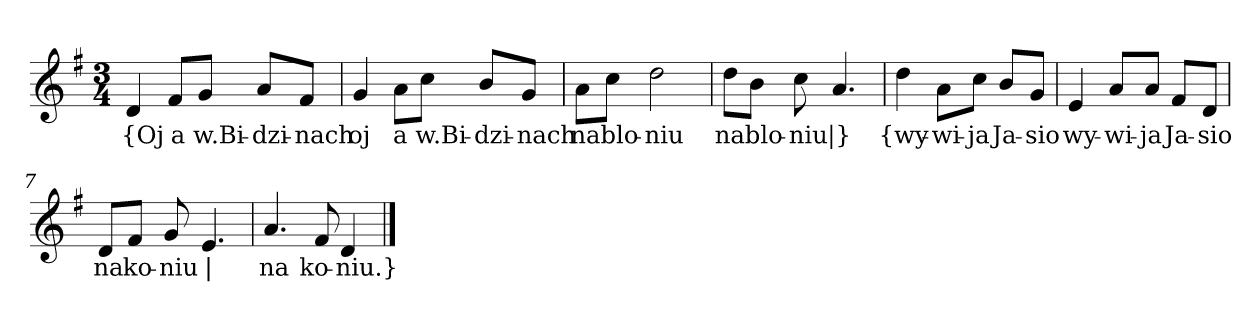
**kern	**text
*part1	*part1
*staff1	*staff1
*clefG2	*
*k[f#]	*
*G:	*
*M3/4	*
=	=
4d	{Oj
8f#/L	a
8g/J	w.Bi-
8a/L	-dzi-
8f#/J	-nach
=2	=2
4g	oj
8a\L	a
8cc\J	w.Bi-
8b/L	-dzi-
8g/J	-nach
=3	=3
8a\L	na
8cc\J	blo-
2dd	-niu
=4	=4
8dd\L	na
8b\J	blo-
8cc	-niu
4.a	|}
=5y	=5y
4dd	{wy-
8a\L	-wi-
8cc\J	-ja
8b/L	Ja-
8g/J	-sio
=6	=6
4e	wy-
8a/L	-wi-
8a/J	-ja
8f#/L	Ja-
8d/J	-sio
=7	=7
8d/L	na
8f#/J	ko-
8g	-niu
4.e	|
=8	=8
4.a	na
8f#	ko-
4d	-niu.}
==	==
*-	*-
